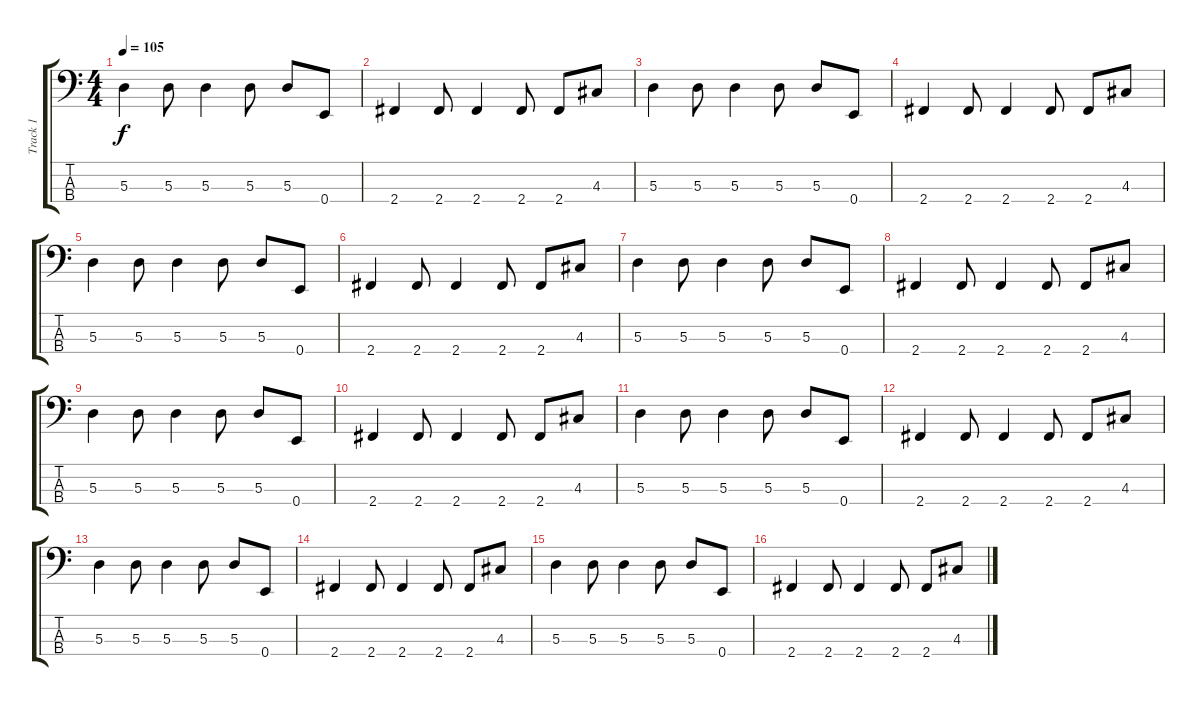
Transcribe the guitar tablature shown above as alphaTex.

\track ("Track 1" "Track 1") {instrument electricbassfinger}
\staff {score tabs}
\tuning (G2 D2 A1 E1) {hide}
\ts (4 4)
\tempo 105
\clef f4
\ks c
5.3.4{dy f} 5.3.8 5.3.4 5.3.8 5.3.8 0.4.8 |
2.4.4 2.4.8 2.4.4 2.4.8 2.4.8 4.3.8 |
5.3.4 5.3.8 5.3.4 5.3.8 5.3.8 0.4.8 |
2.4.4 2.4.8 2.4.4 2.4.8 2.4.8 4.3.8 |
5.3.4 5.3.8 5.3.4 5.3.8 5.3.8 0.4.8 |
2.4.4 2.4.8 2.4.4 2.4.8 2.4.8 4.3.8 |
5.3.4 5.3.8 5.3.4 5.3.8 5.3.8 0.4.8 |
2.4.4 2.4.8 2.4.4 2.4.8 2.4.8 4.3.8 |
5.3.4 5.3.8 5.3.4 5.3.8 5.3.8 0.4.8 |
2.4.4 2.4.8 2.4.4 2.4.8 2.4.8 4.3.8 |
5.3.4 5.3.8 5.3.4 5.3.8 5.3.8 0.4.8 |
2.4.4 2.4.8 2.4.4 2.4.8 2.4.8 4.3.8 |
5.3.4 5.3.8 5.3.4 5.3.8 5.3.8 0.4.8 |
2.4.4 2.4.8 2.4.4 2.4.8 2.4.8 4.3.8 |
5.3.4 5.3.8 5.3.4 5.3.8 5.3.8 0.4.8 |
2.4.4 2.4.8 2.4.4 2.4.8 2.4.8 4.3.8
